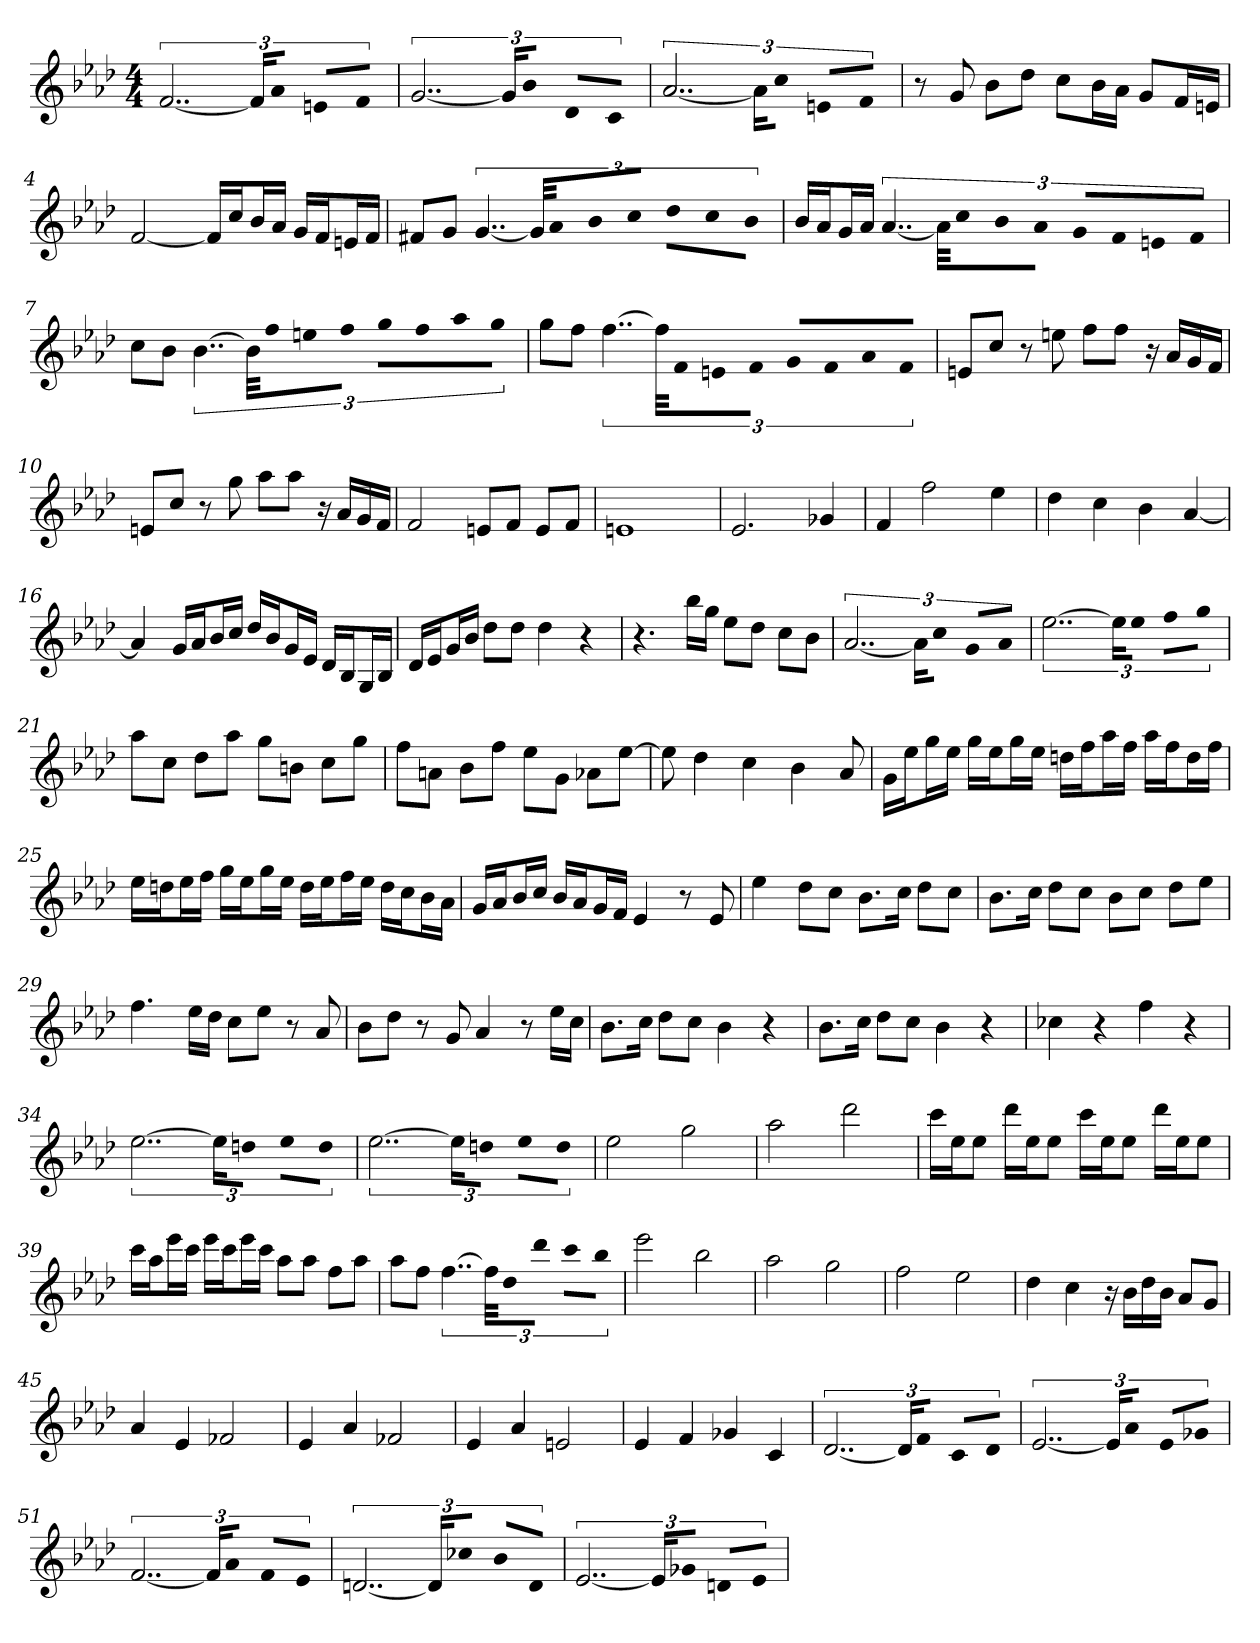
**kern
*part1
*staff1
*k[b-e-a-d-]
*f:
*M4/4
=
[3..f
24fKL]
8a-J
8enL
8fJ
=1
[3..g
24gKL]
8b-J
8d-L
8cJ
=2
[3..a-
24a-KL]
8ccJ
8enL
8fJ
=3
8r
8g
8b-L
8dd-J
8ccL
16b-L
16a-JJ
8gL
16fL
16enJJ
=4
[2f
16fLL]
16ccJ
16b-L
16a-JJ
16gLL
16fJ
16enL
16fJJ
=5
8f#XL
8gJ
[6..g
48gKLL]
16a-J
16b-L
16ccJJ
8dd-L
16ccL
16b-JJ
=6
16b-LL
16a-J
16gL
16a-JJ
[6..a-
48a-KLL]
16ccJ
16b-L
16a-JJ
16gLL
16fJ
16enL
16fJJ
=7
8ccL
8b-J
[6..b-
48b-KLL]
16ffJ
16eenL
16ffJJ
16ggLL
16ffJ
16aa-L
16ggJJ
=8
8ggL
8ffJ
[6..ff
48ffKLL]
16fJ
16enL
16fJJ
16gLL
16fJ
16a-L
16fJJ
=9
8enL
8ccJ
8r
8een
8ffL
8ffJ
16r
16a-LL
16g
16fJJ
=10
8enL
8ccJ
8r
8gg
8aa-L
8aa-J
16r
16a-LL
16g
16fJJ
=11
2f
8enL
8fJ
8eL
8fJ
=12
1en
=13
2.e-
4g-X
=14
4f
2ff
4ee-
=15
4dd-
4cc
4b-
[4a-
=16
4a-]
16gLL
16a-J
16b-L
16ccJJ
16dd-LL
16b-J
16gL
16e-JJ
16d-LL
16B-J
16GL
16B-JJ
=17
16d-LL
16e-J
16gL
16b-JJ
8dd-L
8dd-J
4dd-
4r
=18
4.r
16bb-LL
16ggJJ
8ee-L
8dd-J
8ccL
8b-J
=19
[3..a-
24a-KL]
8ccJ
8gL
8a-J
=20
[3..ee-
24ee-KL]
8ee-J
8ffL
8ggJ
=21
8aa-L
8ccJ
8dd-L
8aa-J
8ggL
8bnJ
8ccL
8ggJ
=22
8ffL
8anJ
8b-L
8ffJ
8ee-L
8gJ
8a-XL
[8ee-J
=23
8ee-]
4dd-
4cc
4b-
8a-
=24
16gLL
16ee-J
16ggL
16ee-JJ
16ggLL
16ee-J
16ggL
16ee-JJ
16ddnLL
16ffJ
16aa-L
16ffJJ
16aa-LL
16ffJ
16ddL
16ffJJ
=25
16ee-LL
16ddnJ
16ee-L
16ffJJ
16ggLL
16ee-J
16ggL
16ee-JJ
16ddLL
16ee-J
16ffL
16ee-JJ
16ddLL
16ccJ
16b-L
16a-JJ
=26
16gLL
16a-J
16b-L
16ccJJ
16b-LL
16a-J
16gL
16fJJ
4e-
8r
8e-
=27
4ee-
8dd-L
8ccJ
8.b-L
16ccJk
8dd-L
8ccJ
=28
8.b-L
16ccJk
8dd-L
8ccJ
8b-L
8ccJ
8dd-L
8ee-J
=29
4.ff
16ee-LL
16dd-JJ
8ccL
8ee-J
8r
8a-
=30
8b-L
8dd-J
8r
8g
4a-
8r
16ee-LL
16ccJJ
=31
8.b-L
16ccJk
8dd-L
8ccJ
4b-
4r
=32
8.b-L
16ccJk
8dd-L
8ccJ
4b-
4r
=33
4cc-X
4r
4ff
4r
=34
[3..ee-
24ee-KL]
8ddnJ
8ee-L
8ddJ
=35
[3..ee-
24ee-KL]
8ddnJ
8ee-L
8ddJ
=36
2ee-
2gg
=37
2aa-
2ddd-
=38
16cccLL
16ee-J
8ee-J
16ddd-LL
16ee-J
8ee-J
16cccLL
16ee-J
8ee-J
16ddd-LL
16ee-J
8ee-J
=39
16cccLL
16aa-J
16eee-L
16cccJJ
16eee-LL
16cccJ
16eee-L
16cccJJ
8aa-L
8aa-J
8ffL
8aa-J
=40
8aa-L
8ffJ
[6..ff
48ffKLL]
16dd-J
8ddd-J
8cccL
8bb-J
=41
2eee-
2bb-
=42
2aa-
2gg
=43
2ff
2ee-
=44
4dd-
4cc
16r
16b-LL
16dd-
16b-JJ
8a-L
8gJ
=45
4a-
4e-
2f-X
=46
4e-
4a-
2f-X
=47
4e-
4a-
2en
=48
4e-
4f
4g-X
4c
=49
[3..d-
24d-KL]
8fJ
8cL
8d-J
=50
[3..e-
24e-KL]
8a-J
8e-L
8g-XJ
=51
[3..f
24fKL]
8a-J
8fL
8e-J
=52
[3..dn
24dKL]
8cc-XJ
8b-L
8dJ
=53
[3..e-
24e-KL]
8g-XJ
8dnL
8e-J
=
*-
